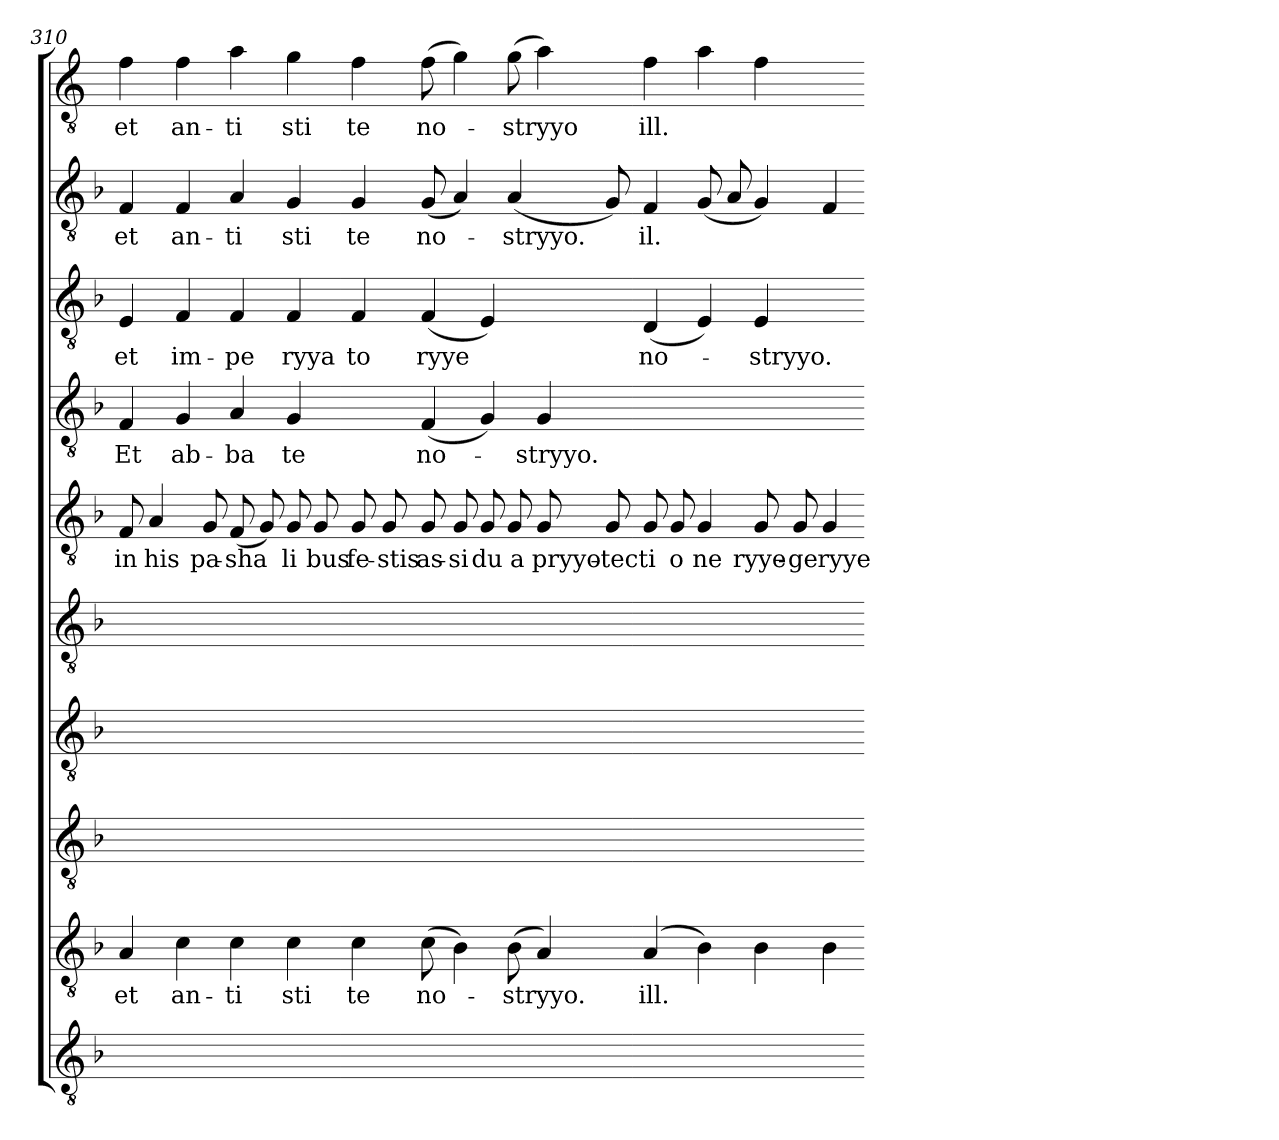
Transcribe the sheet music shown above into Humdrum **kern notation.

**kern	**kern	**text	**kern	**kern	**kern	**kern	**text	**kern	**text	**kern	**text	**kern	**text	**kern	**text
*part10	*part9	*part9	*part8	*part7	*part6	*part5	*part5	*part4	*part4	*part3	*part3	*part2	*part2	*part1	*part1
*staff10	*staff9	*staff9	*staff8	*staff7	*staff6	*staff5	*staff5	*staff4	*staff4	*staff3	*staff3	*staff2	*staff2	*staff1	*staff1
*clefGv2	*clefGv2	*	*clefGv2	*clefGv2	*clefGv2	*clefGv2	*	*clefGv2	*	*clefGv2	*	*clefGv2	*	*clefGv2	*
*k[b-]	*k[b-]	*	*k[b-]	*k[b-]	*k[b-]	*k[b-]	*	*k[b-]	*	*k[b-]	*	*k[b-]	*	*k[]	*
=310	=310	=310	=310	=310	=310	=310	=310	=310	=310	=310	=310	=310	=310	=310	=310
1ryy	4A	et	1ryy	1ryy	1ryy	8F	in	4F	Et	4E	et	4F	et	4f	et
.	.	.	.	.	.	4A	his	.	.	.	.	.	.	.	.
.	4c	an-	.	.	.	.	.	4G	ab-	4F	im-	4F	an-	4f	an-
.	.	.	.	.	.	8G	pa-	.	.	.	.	.	.	.	.
.	4c	ti	.	.	.	(8F	sha	4A	ba	4F	pe	4A	ti	4a	ti
.	.	.	.	.	.	8G)	.	.	.	.	.	.	.	.	.
.	4c	sti	.	.	.	8G	li	4G	-te	4F	ryya	4G	sti	4g	sti
.	.	.	.	.	.	8G	-bus	.	.	.	.	.	.	.	.
=311-	=311-	=311-	=311-	=311-	=311-	=311-	=311-	=311-	=311-	=311-	=311-	=311-	=311-	=311-	=311-
1ryy	4c	-te	1ryy	1ryy	1ryy	8G	fe-	4ryy	.	4F	to	4G	-te	4f	-te
.	.	.	.	.	.	8G	-stis	.	.	.	.	.	.	.	.
.	(8c	no-	.	.	.	8G	as-	(4F	no-	(4F	-ryye	(8G	no-	(8f	no-
.	4B-)	.	.	.	.	8G	si	.	.	.	.	4A)	.	4g)	.
.	.	.	.	.	.	8G	du	4G)	.	4E)	.	.	.	.	.
.	(8B-	-stryyo.	.	.	.	8G	-a	.	.	.	.	(4A	-stryyo.	(8g	-stryyo
.	4A)	.	.	.	.	8G	pryyo-	4G	-stryyo.	4ryy	.	.	.	4a)	.
.	.	.	.	.	.	8G	tec	.	.	.	.	8G)	.	.	.
=312-	=312-	=312-	=312-	=312-	=312-	=312-	=312-	=312-	=312-	=312-	=312-	=312-	=312-	=312-	=312-
1ryy	(4A	ill.	1ryy	1ryy	1ryy	8G	ti	1ryy	.	(4D	no-	4F	il.	4f	ill.
.	.	.	.	.	.	8G	o	.	.	.	.	.	.	.	.
.	4B-)	.	.	.	.	4G	-ne	.	.	4E)	.	(8G	.	4a	.
.	.	.	.	.	.	.	.	.	.	.	.	8A	.	.	.
.	4B-	.	.	.	.	8G	ryye-	.	.	4E	-stryyo.	4G)	.	4f	.
.	.	.	.	.	.	8G	ge	.	.	.	.	.	.	.	.
.	4B-	.	.	.	.	4G	-ryye	.	.	4ryy	.	4F	.	4ryy	.
=-	=-	=-	=-	=-	=-	=-	=-	=-	=-	=-	=-	=-	=-	=-	=-
*-	*-	*-	*-	*-	*-	*-	*-	*-	*-	*-	*-	*-	*-	*-	*-
